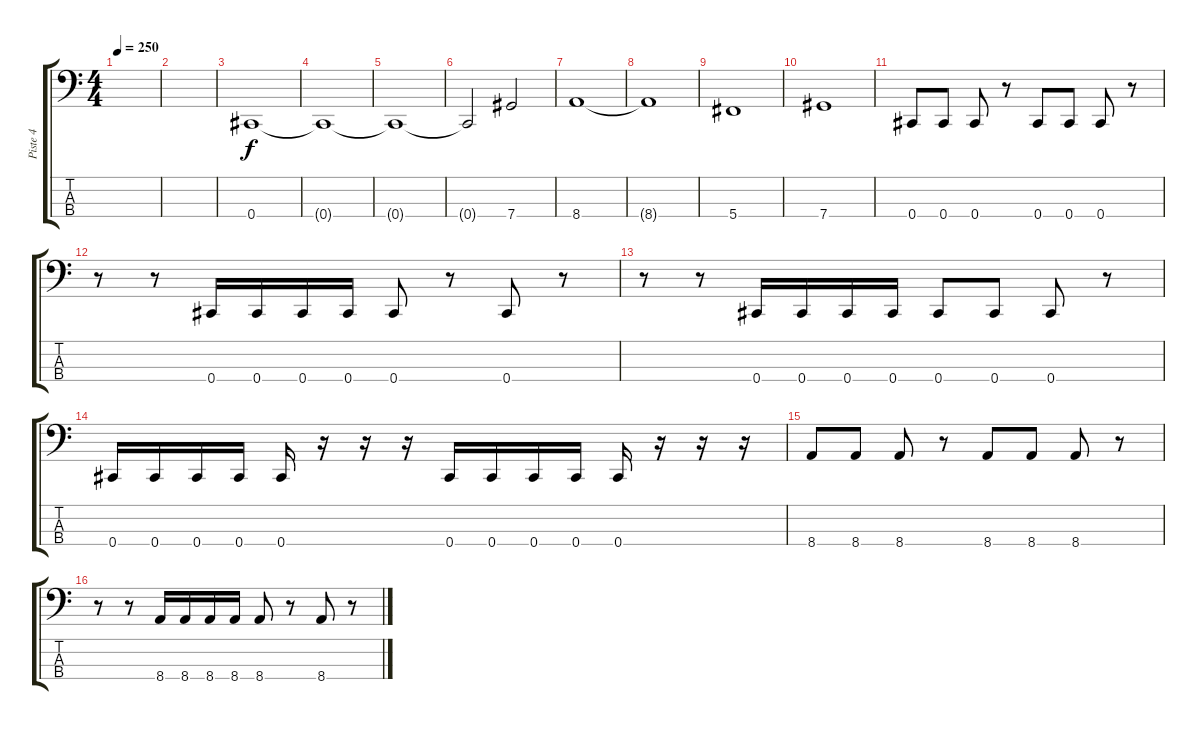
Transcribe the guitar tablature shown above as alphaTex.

\track ("Piste 4" "Piste 4") {instrument electricbasspick}
\staff {score tabs}
\tuning (E2 B1 Gb1 Db1) {hide}
\ts (4 4)
\tempo 250
\clef f4
\ks c
|
|
0.4.1{dy f} |
0.4{t}.1 |
0.4{t}.1 |
0.4{t}.2 7.4.2 |
8.4.1 |
8.4{t}.1 |
5.4.1 |
7.4.1 |
0.4.8 0.4.8 0.4.8 r.8 0.4.8 0.4.8 0.4.8 r.8 |
r.8 r.8 0.4.16 0.4.16 0.4.16 0.4.16 0.4.8 r.8 0.4.8 r.8 |
r.8 r.8 0.4.16 0.4.16 0.4.16 0.4.16 0.4.8 0.4.8 0.4.8 r.8 |
0.4.16 0.4.16 0.4.16 0.4.16 0.4.16 r.16 r.16 r.16 0.4.16 0.4.16 0.4.16 0.4.16 0.4.16 r.16 r.16 r.16 |
8.4.8 8.4.8 8.4.8 r.8 8.4.8 8.4.8 8.4.8 r.8 |
r.8 r.8 8.4.16 8.4.16 8.4.16 8.4.16 8.4.8 r.8 8.4.8 r.8
